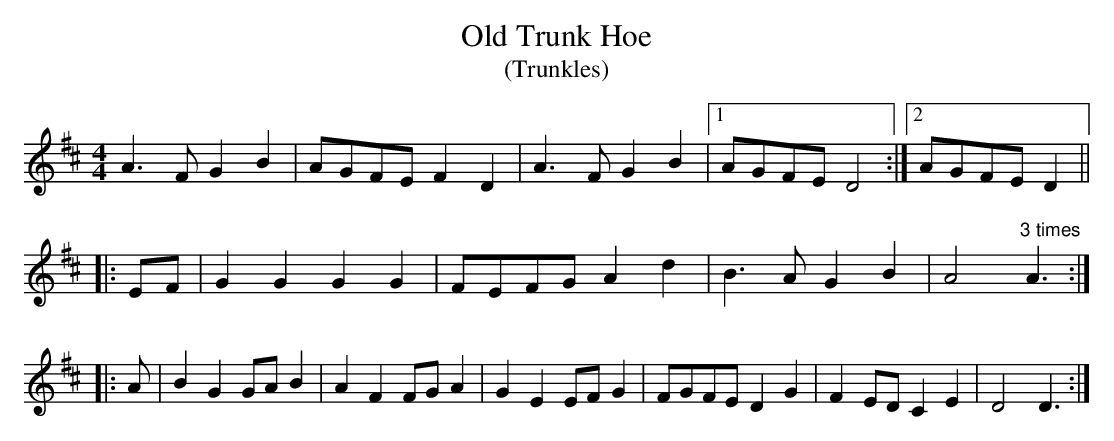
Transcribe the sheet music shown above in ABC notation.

X:1
T:Old Trunk Hoe
T:(Trunkles)
M:4/4
L:1/8
K:D
A3F G2B2|AGFE F2D2|A3F G2B2|1\
AGFE D4:|2AGFE D2||
|:EF|G2G2G2G2|FEFGA2d2|B3AG2B2|A4 "3 times"A3:|
|:A|B2G2GAB2|A2F2FGA2|G2E2EFG2|\
FGFE D2G2|F2ED C2E2|D4D3:|
